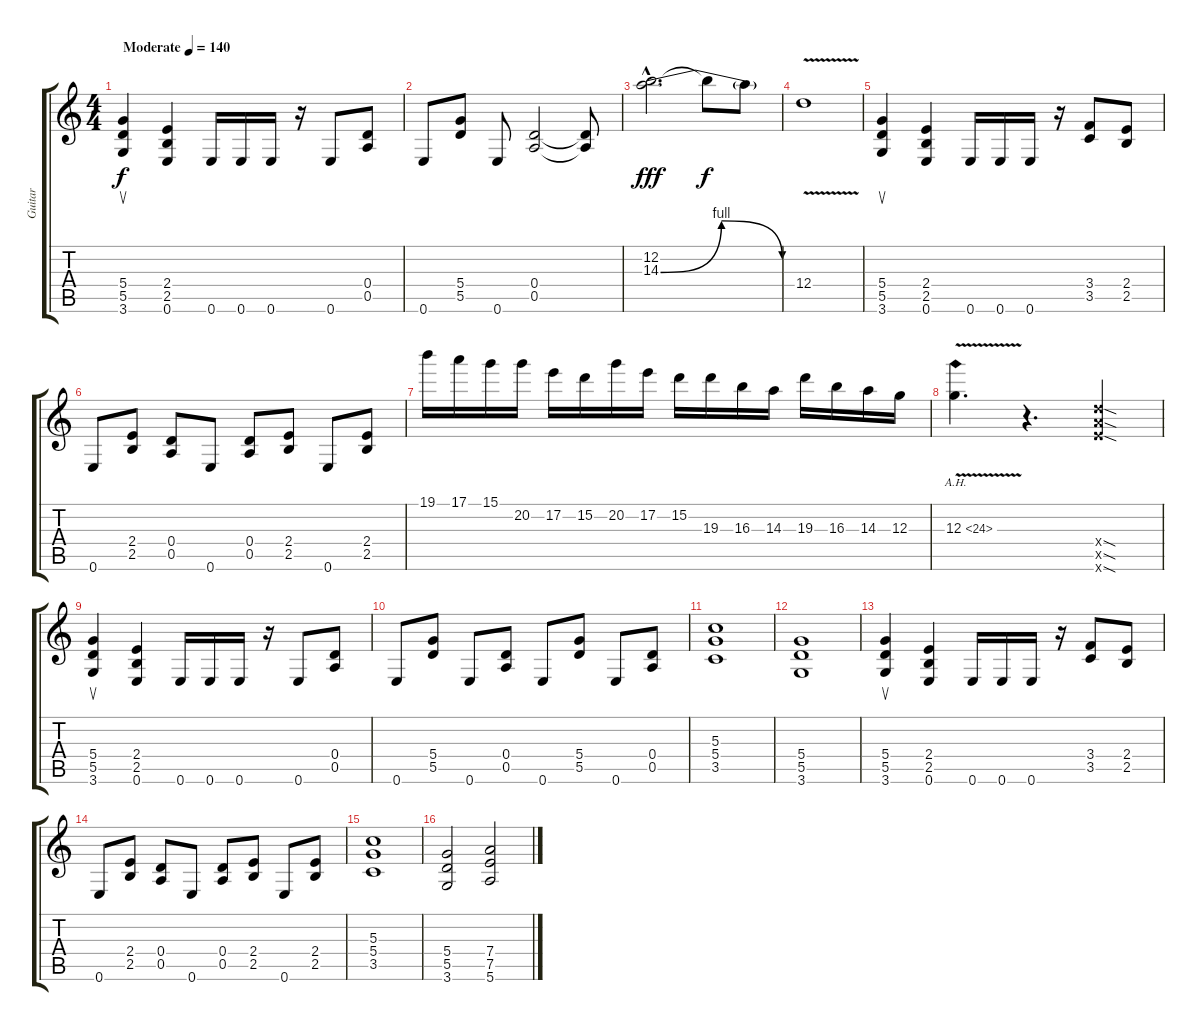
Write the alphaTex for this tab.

\track ("Guitar" "Guitar") {instrument distortionguitar}
\staff {score tabs}
\tuning (E4 B3 G3 D3 A2 E2) {hide}
\ts (4 4)
\tempo (140 "Moderate")
\clef g2
\ks c
(5.4 5.5 3.6).4{su dy f instrument distortionguitar} (2.4 2.5 0.6).4 0.6.16 0.6.16 0.6.16 r.16 0.6.8 (0.4 0.5).8 |
0.6.8 (5.4 5.5).8 0.6.8 (0.4 0.5).2 (0.4{t} 0.5{t}).8 |
(12.2 14.3{be (bendrelease 0 0 15 4 45 4 60 0) hac}).2{d dy fff} 12.2{t}.8{dy f} 14.3{t}.8 |
12.4{v}.1 |
(5.4 5.5 3.6).4{su} (2.4 2.5 0.6).4 0.6.16 0.6.16 0.6.16 r.16 (3.4 3.5).8 (2.4 2.5).8 |
0.6.8 (2.4 2.5).8 (0.4 0.5).8 0.6.8 (0.4 0.5).8 (2.4 2.5).8 0.6.8 (2.4 2.5).8 |
19.1.16 17.1.16 15.1.16 20.2.16 17.2.16 15.2.16 20.2.16 17.2.16 15.2.16 19.3.16 16.3.16 14.3.16 19.3.16 16.3.16 14.3.16 12.3.16 |
12.3{ah 12 v}.4{d} r.4{d} (12.4{sod x} 12.5{sod x} 12.6{sod x}).4 |
(5.4 5.5 3.6).4{su} (2.4 2.5 0.6).4 0.6.16 0.6.16 0.6.16 r.16 0.6.8 (0.4 0.5).8 |
0.6.8 (5.4 5.5).8 0.6.8 (0.4 0.5).8 0.6.8 (5.4 5.5).8 0.6.8 (0.4 0.5).8 |
(5.3 5.4 3.5).1 |
(5.4 5.5 3.6).1 |
(5.4 5.5 3.6).4{su} (2.4 2.5 0.6).4 0.6.16 0.6.16 0.6.16 r.16 (3.4 3.5).8 (2.4 2.5).8 |
0.6.8 (2.4 2.5).8 (0.4 0.5).8 0.6.8 (0.4 0.5).8 (2.4 2.5).8 0.6.8 (2.4 2.5).8 |
(5.3 5.4 3.5).1 |
(5.4 5.5 3.6).2 (7.4 7.5 5.6).2
